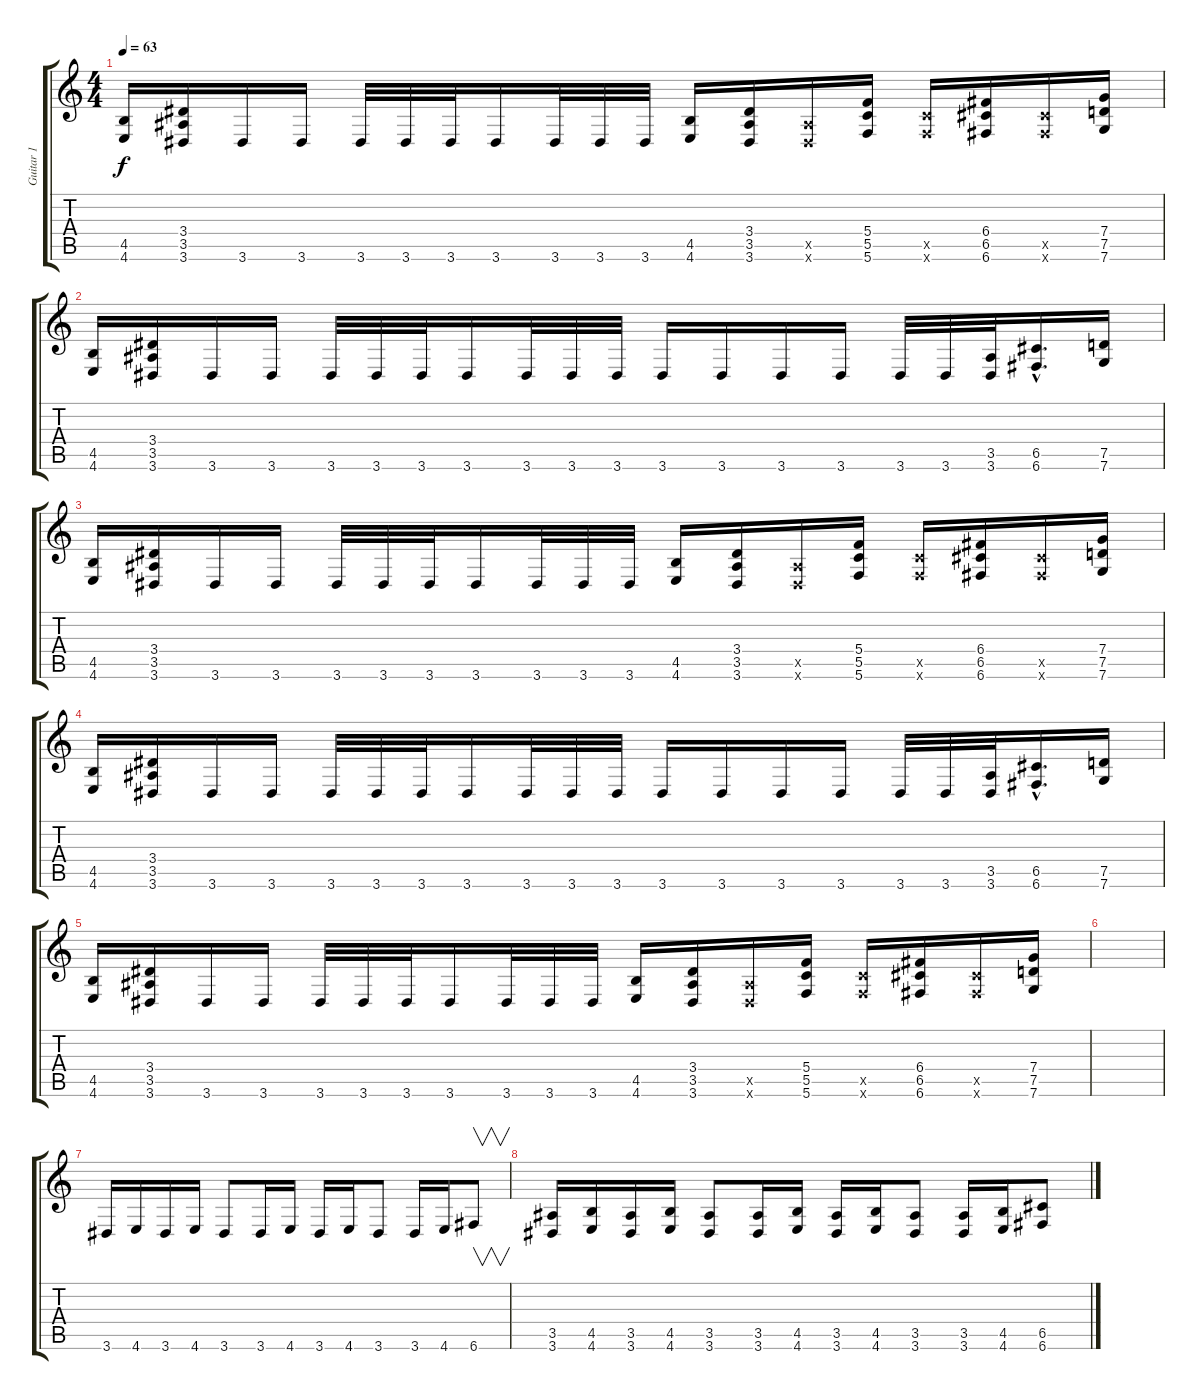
\track ("Guitar 1" "Guitar 1") {instrument overdrivenguitar}
\staff {score tabs}
\tuning (D4 A3 F3 C3 G2 C2) {hide}
\ts (4 4)
\tempo 63
\clef g2
\ks c
(4.5 4.6).16{dy f} (3.4 3.5 3.6).16 3.6.16 3.6.16 3.6.32 3.6.32 3.6.32 3.6.16 3.6.32 3.6.32 3.6.32 (4.5 4.6).16 (3.4 3.5 3.6).16 (3.5{x} 3.6{x}).16 (5.4 5.5 5.6).16 (5.5{x} 5.6{x}).16 (6.4 6.5 6.6).16 (6.5{x} 6.6{x}).16 (7.4 7.5 7.6).16 |
(4.5 4.6).16 (3.4 3.5 3.6).16 3.6.16 3.6.16 3.6.32 3.6.32 3.6.32 3.6.16 3.6.32 3.6.32 3.6.32 3.6.16 3.6.16 3.6.16 3.6.16 3.6.32 3.6.32 (3.5 3.6).32 (6.5{hac} 6.6{hac}).16{d} (7.5 7.6).16 |
(4.5 4.6).16 (3.4 3.5 3.6).16 3.6.16 3.6.16 3.6.32 3.6.32 3.6.32 3.6.16 3.6.32 3.6.32 3.6.32 (4.5 4.6).16 (3.4 3.5 3.6).16 (3.5{x} 3.6{x}).16 (5.4 5.5 5.6).16 (5.5{x} 5.6{x}).16 (6.4 6.5 6.6).16 (6.5{x} 6.6{x}).16 (7.4 7.5 7.6).16 |
(4.5 4.6).16 (3.4 3.5 3.6).16 3.6.16 3.6.16 3.6.32 3.6.32 3.6.32 3.6.16 3.6.32 3.6.32 3.6.32 3.6.16 3.6.16 3.6.16 3.6.16 3.6.32 3.6.32 (3.5 3.6).32 (6.5{hac} 6.6{hac}).16{d} (7.5 7.6).16 |
(4.5 4.6).16 (3.4 3.5 3.6).16 3.6.16 3.6.16 3.6.32 3.6.32 3.6.32 3.6.16 3.6.32 3.6.32 3.6.32 (4.5 4.6).16 (3.4 3.5 3.6).16 (3.5{x} 3.6{x}).16 (5.4 5.5 5.6).16 (5.5{x} 5.6{x}).16 (6.4 6.5 6.6).16 (6.5{x} 6.6{x}).16 (7.4 7.5 7.6).16 |
|
3.6.16 4.6.16 3.6.16 4.6.16 3.6.8 3.6.16 4.6.16 3.6.16 4.6.16 3.6.8 3.6.16 4.6.16 6.6.8{v} |
(3.5 3.6).16 (4.5 4.6).16 (3.5 3.6).16 (4.5 4.6).16 (3.5 3.6).8 (3.5 3.6).16 (4.5 4.6).16 (3.5 3.6).16 (4.5 4.6).16 (3.5 3.6).8 (3.5 3.6).16 (4.5 4.6).16 (6.5 6.6).8
